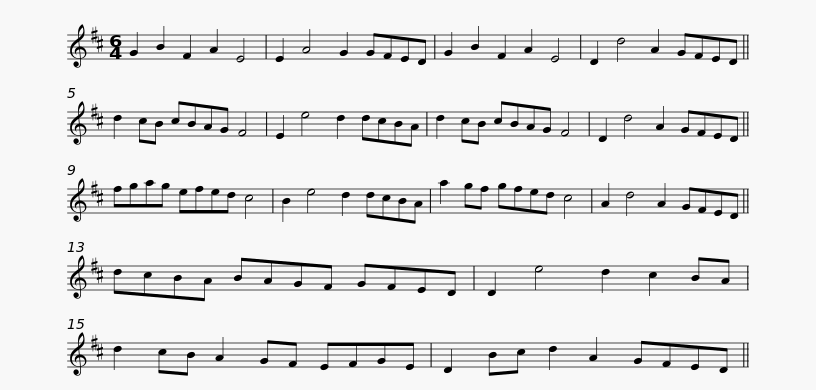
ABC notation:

X:1
L:1/8
M:6/4
I:linebreak $
K:D
V:1 treble
V:1
 G2 B2 F2 A2 E4 | E2 A4 G2 GFED | G2 B2 F2 A2 E4 | D2 d4 A2 GFED || d2 cB cBAG F4 | %5
 E2 e4 d2 dcBA |$ d2 cB cBAG F4 | D2 d4 A2 GFED || fgag efed c4 | B2 e4 d2 dcBA | %10
 a2 gf gfed c4 |$ A2 d4 A2 GFED || dcBA BAGF GFED | D2 e4 d2 c2 BA | d2 cB A2 GF EFGE |$ %15
 D2 Bc d2 A2 GFED || %16
